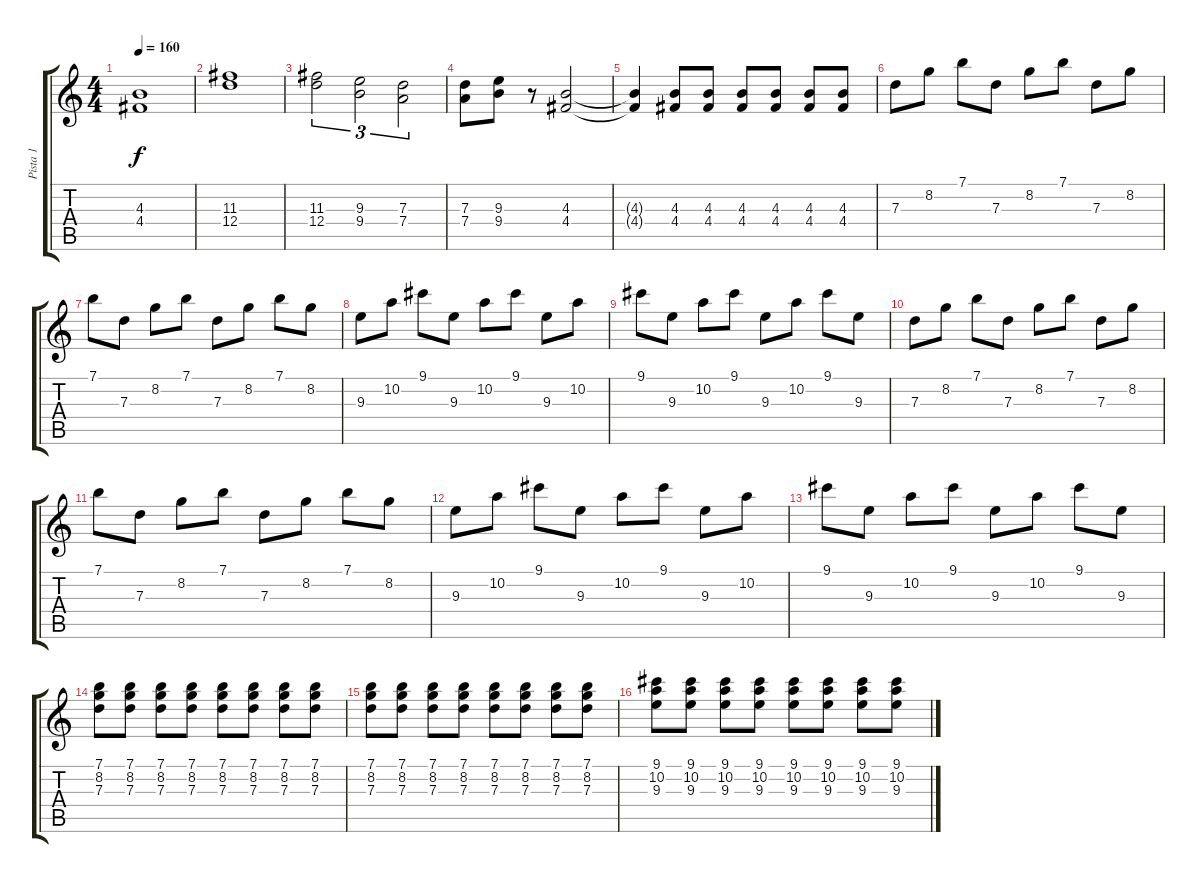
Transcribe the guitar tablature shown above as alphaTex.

\track ("Pista 1" "Pista 1") {instrument overdrivenguitar}
\staff {score tabs}
\tuning (E4 B3 G3 D3 A2 E2) {hide}
\ts (4 4)
\tempo 160
\clef g2
\ks c
(4.3{t} 4.4{t}).1{dy f} |
(11.3 12.4).1 |
(11.3 12.4).2{tu (3 2)} (9.3 9.4).2{tu (3 2)} (7.3 7.4).2{tu (3 2)} |
(7.3 7.4).8 (9.3 9.4).8 r.8 (4.3 4.4).2 |
(4.3{t} 4.4{t}).4 (4.3 4.4).8 (4.3 4.4).8 (4.3 4.4).8 (4.3 4.4).8 (4.3 4.4).8 (4.3 4.4).8 |
7.3.8 8.2.8 7.1.8 7.3.8 8.2.8 7.1.8 7.3.8 8.2.8 |
7.1.8 7.3.8 8.2.8 7.1.8 7.3.8 8.2.8 7.1.8 8.2.8 |
9.3.8 10.2.8 9.1.8 9.3.8 10.2.8 9.1.8 9.3.8 10.2.8 |
9.1.8 9.3.8 10.2.8 9.1.8 9.3.8 10.2.8 9.1.8 9.3.8 |
7.3.8 8.2.8 7.1.8 7.3.8 8.2.8 7.1.8 7.3.8 8.2.8 |
7.1.8 7.3.8 8.2.8 7.1.8 7.3.8 8.2.8 7.1.8 8.2.8 |
9.3.8 10.2.8 9.1.8 9.3.8 10.2.8 9.1.8 9.3.8 10.2.8 |
9.1.8 9.3.8 10.2.8 9.1.8 9.3.8 10.2.8 9.1.8 9.3.8 |
(7.1 8.2 7.3).8 (7.1 8.2 7.3).8 (7.1 8.2 7.3).8 (7.1 8.2 7.3).8 (7.1 8.2 7.3).8 (7.1 8.2 7.3).8 (7.1 8.2 7.3).8 (7.1 8.2 7.3).8 |
(7.1 8.2 7.3).8 (7.1 8.2 7.3).8 (7.1 8.2 7.3).8 (7.1 8.2 7.3).8 (7.1 8.2 7.3).8 (7.1 8.2 7.3).8 (7.1 8.2 7.3).8 (7.1 8.2 7.3).8 |
(9.1 10.2 9.3).8 (9.1 10.2 9.3).8 (9.1 10.2 9.3).8 (9.1 10.2 9.3).8 (9.1 10.2 9.3).8 (9.1 10.2 9.3).8 (9.1 10.2 9.3).8 (9.1 10.2 9.3).8
